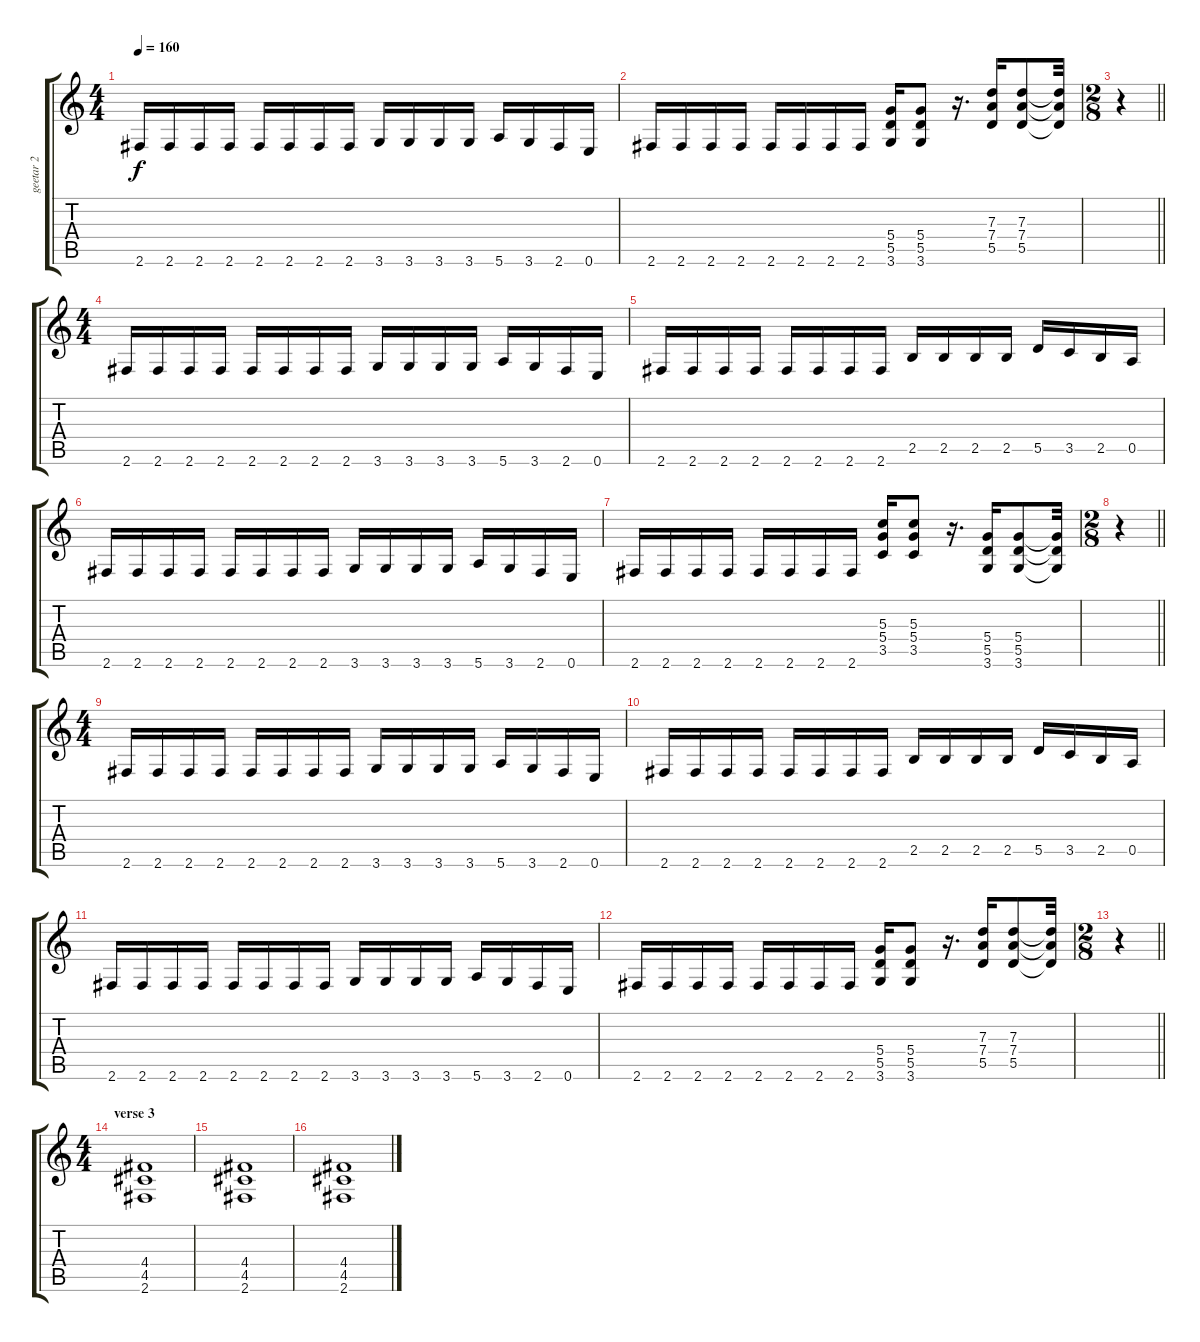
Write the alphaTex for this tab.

\track ("geetar 2" "geetar 2") {instrument distortionguitar}
\staff {score tabs}
\tuning (E4 B3 G3 D3 A2 E2) {hide}
\ts (4 4)
\tempo 160
\clef g2
\ks c
2.6.16{dy f} 2.6.16 2.6.16 2.6.16 2.6.16 2.6.16 2.6.16 2.6.16 3.6.16 3.6.16 3.6.16 3.6.16 5.6.16 3.6.16 2.6.16 0.6.16 |
2.6.16 2.6.16 2.6.16 2.6.16 2.6.16 2.6.16 2.6.16 2.6.16 (5.4 5.5 3.6).16 (5.4 5.5 3.6).8 r.16{d} (7.3 7.4 5.5).16 (7.3 7.4 5.5).8 (7.3{t} 7.4{t} 5.5{t}).32 |
\ts (2 8)
\barLineRight lightlight
r.4 |
\ts (4 4)
2.6.16 2.6.16 2.6.16 2.6.16 2.6.16 2.6.16 2.6.16 2.6.16 3.6.16 3.6.16 3.6.16 3.6.16 5.6.16 3.6.16 2.6.16 0.6.16 |
2.6.16 2.6.16 2.6.16 2.6.16 2.6.16 2.6.16 2.6.16 2.6.16 2.5.16 2.5.16 2.5.16 2.5.16 5.5.16 3.5.16 2.5.16 0.5.16 |
2.6.16 2.6.16 2.6.16 2.6.16 2.6.16 2.6.16 2.6.16 2.6.16 3.6.16 3.6.16 3.6.16 3.6.16 5.6.16 3.6.16 2.6.16 0.6.16 |
2.6.16 2.6.16 2.6.16 2.6.16 2.6.16 2.6.16 2.6.16 2.6.16 (5.3 5.4 3.5).16 (5.3 5.4 3.5).8 r.16{d} (5.4 5.5 3.6).16 (5.4 5.5 3.6).8 (5.4{t} 5.5{t} 3.6{t}).32 |
\ts (2 8)
\barLineRight lightlight
r.4 |
\ts (4 4)
2.6.16 2.6.16 2.6.16 2.6.16 2.6.16 2.6.16 2.6.16 2.6.16 3.6.16 3.6.16 3.6.16 3.6.16 5.6.16 3.6.16 2.6.16 0.6.16 |
2.6.16 2.6.16 2.6.16 2.6.16 2.6.16 2.6.16 2.6.16 2.6.16 2.5.16 2.5.16 2.5.16 2.5.16 5.5.16 3.5.16 2.5.16 0.5.16 |
2.6.16 2.6.16 2.6.16 2.6.16 2.6.16 2.6.16 2.6.16 2.6.16 3.6.16 3.6.16 3.6.16 3.6.16 5.6.16 3.6.16 2.6.16 0.6.16 |
2.6.16 2.6.16 2.6.16 2.6.16 2.6.16 2.6.16 2.6.16 2.6.16 (5.4 5.5 3.6).16 (5.4 5.5 3.6).8 r.16{d} (7.3 7.4 5.5).16 (7.3 7.4 5.5).8 (7.3{t} 7.4{t} 5.5{t}).32 |
\ts (2 8)
\barLineRight lightlight
r.4 |
\ts (4 4)
\section ("" "verse 3")
(4.4 4.5 2.6).1 |
(4.4 4.5 2.6).1 |
(4.4 4.5 2.6).1
